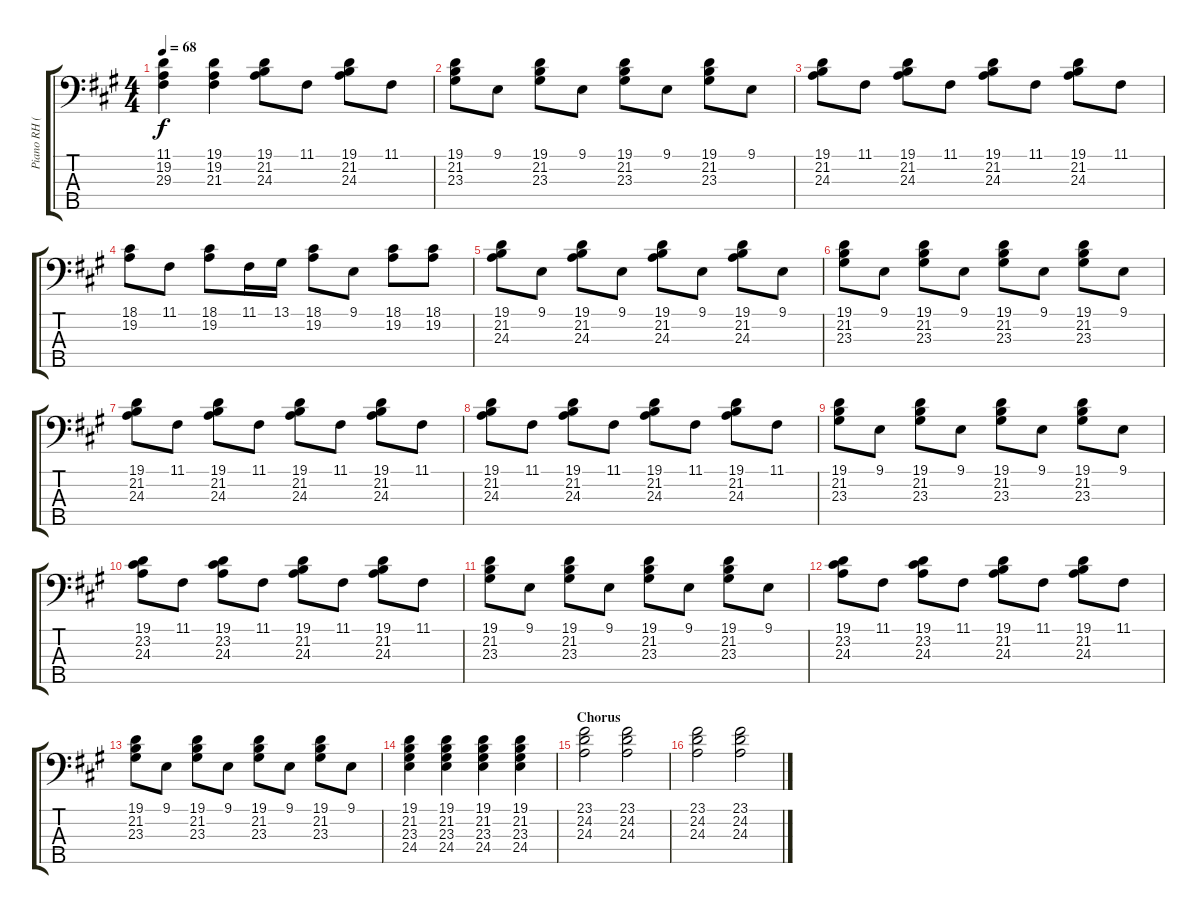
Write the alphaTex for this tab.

\track ("Piano RH (Chris Martin)" "Piano RH (") {instrument acousticgrandpiano}
\staff {score tabs}
\tuning (G2 D2 A1 E1 B0) {hide}
\ts (4 4)
\tempo 68
\clef f4
\ks a
(11.1 19.2 29.3).4{dy f} (19.1 19.2 21.3).4 (19.1 21.2 24.3).8 11.1.8 (19.1 21.2 24.3).8 11.1.8 |
(19.1 21.2 23.3).8 9.1.8 (19.1 21.2 23.3).8 9.1.8 (19.1 21.2 23.3).8 9.1.8 (19.1 21.2 23.3).8 9.1.8 |
(19.1 21.2 24.3).8 11.1.8 (19.1 21.2 24.3).8 11.1.8 (19.1 21.2 24.3).8 11.1.8 (19.1 21.2 24.3).8 11.1.8 |
(18.1 19.2).8 11.1.8 (18.1 19.2).8 11.1.16 13.1.16 (18.1 19.2).8 9.1.8 (18.1 19.2).8 (18.1 19.2).8 |
(19.1 21.2 24.3).8 9.1.8 (19.1 21.2 24.3).8 9.1.8 (19.1 21.2 24.3).8 9.1.8 (19.1 21.2 24.3).8 9.1.8 |
(19.1 21.2 23.3).8 9.1.8 (19.1 21.2 23.3).8 9.1.8 (19.1 21.2 23.3).8 9.1.8 (19.1 21.2 23.3).8 9.1.8 |
(19.1 21.2 24.3).8 11.1.8 (19.1 21.2 24.3).8 11.1.8 (19.1 21.2 24.3).8 11.1.8 (19.1 21.2 24.3).8 11.1.8 |
(19.1 21.2 24.3).8 11.1.8 (19.1 21.2 24.3).8 11.1.8 (19.1 21.2 24.3).8 11.1.8 (19.1 21.2 24.3).8 11.1.8 |
(19.1 21.2 23.3).8 9.1.8 (19.1 21.2 23.3).8 9.1.8 (19.1 21.2 23.3).8 9.1.8 (19.1 21.2 23.3).8 9.1.8 |
(19.1 23.2 24.3).8 11.1.8 (19.1 23.2 24.3).8 11.1.8 (19.1 21.2 24.3).8 11.1.8 (19.1 21.2 24.3).8 11.1.8 |
(19.1 21.2 23.3).8 9.1.8 (19.1 21.2 23.3).8 9.1.8 (19.1 21.2 23.3).8 9.1.8 (19.1 21.2 23.3).8 9.1.8 |
(19.1 23.2 24.3).8 11.1.8 (19.1 23.2 24.3).8 11.1.8 (19.1 21.2 24.3).8 11.1.8 (19.1 21.2 24.3).8 11.1.8 |
(19.1 21.2 23.3).8 9.1.8 (19.1 21.2 23.3).8 9.1.8 (19.1 21.2 23.3).8 9.1.8 (19.1 21.2 23.3).8 9.1.8 |
(19.1 21.2 23.3 24.4).4 (19.1 21.2 23.3 24.4).4 (19.1 21.2 23.3 24.4).4 (19.1 21.2 23.3 24.4).4 |
\section ("" "Chorus")
(23.1 24.2 24.3).2 (23.1 24.2 24.3).2 |
(23.1 24.2 24.3).2 (23.1 24.2 24.3).2
